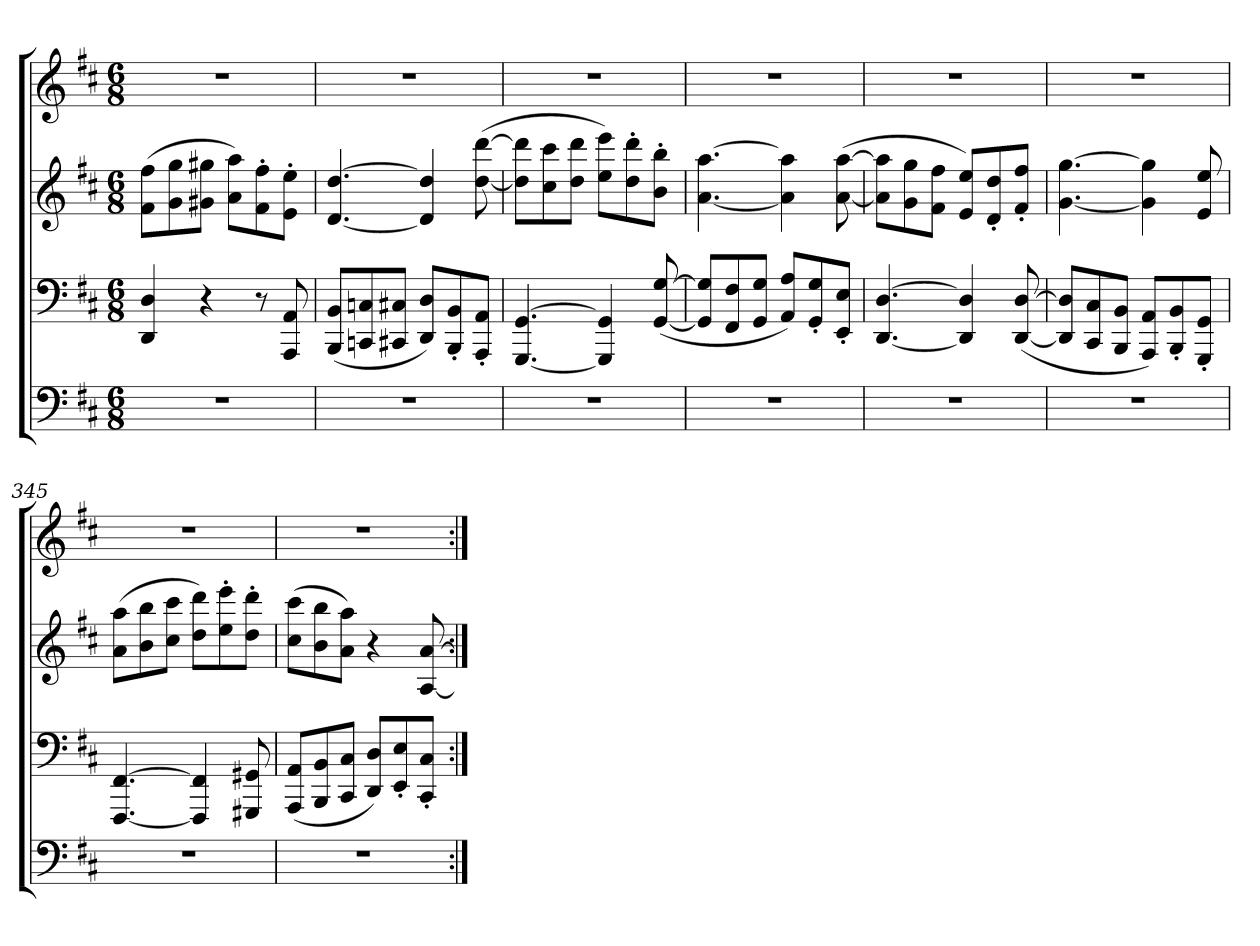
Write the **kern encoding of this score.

**kern	**kern	**kern	**kern
*part4	*part3	*part2	*part1
*staff4	*staff3	*staff2	*staff1
*clefF4	*clefF4	*clefG2	*clefG2
*k[f#c#]	*k[f#c#]	*k[f#c#]	*k[f#c#]
*D:	*D:	*D:	*D:
*M6/8	*M6/8	*M6/8	*M6/8
=	=	=	=
2.r	4DD 4D	(8f# 8ff#L	2.r
.	.	8g 8gg	.
.	4r	8g#X 8gg#XJ	.
.	.	8a 8aaL)	.
.	8r	8f#' 8ff#'	.
.	8AAA 8AA	8e' 8ee'J	.
=340	=340	=340	=340
2.r	(8BBB 8BBL	[4.d [4.dd	2.r
.	8CCn 8Cn	.	.
.	8CC#X 8C#XJ	.	.
.	8DD 8DL)	4d] 4dd]	.
.	8BBB' 8BB'	.	.
.	8AAA' 8AA'J	([8dd [8ddd	.
=341	=341	=341	=341
2.r	[4.GGG [4.GG	8dd] 8ddd]L	2.r
.	.	8cc# 8ccc#	.
.	.	8dd 8dddJ	.
.	4GGG] 4GG]	8ee 8eeeL)	.
.	.	8dd' 8ddd'	.
.	([8GG [8G	8b' 8bb'J	.
=342	=342	=342	=342
2.r	8GG] 8G]L	[4.a [4.aa	2.r
.	8FF# 8F#	.	.
.	8GG 8GJ	.	.
.	8AA 8AL)	4a] 4aa]	.
.	8GG' 8G'	.	.
.	8EE' 8E'J	([8a [8aa	.
=343	=343	=343	=343
2.r	[4.DD [4.D	8a] 8aa]L	2.r
.	.	8g 8gg	.
.	.	8f# 8ff#J	.
.	4DD] 4D]	8e 8eeL)	.
.	.	8d' 8dd'	.
.	([8DD [8D	8f#' 8ff#'J	.
=344	=344	=344	=344
2.r	8DD] 8D]L	[4.g [4.gg	2.r
.	8CC# 8C#	.	.
.	8BBB 8BBJ	.	.
.	8AAA 8AAL)	4g] 4gg]	.
.	8BBB' 8BB'	.	.
.	8GGG' 8GG'J	8e 8ee	.
=345	=345	=345	=345
2.r	[4.FFF# [4.FF#	(8a 8aaL	2.r
.	.	8b 8bb	.
.	.	8cc# 8ccc#J	.
.	4FFF#] 4FF#]	8dd 8dddL)	.
.	.	8ee' 8eee'	.
.	8GGG#X 8GG#X	8dd' 8ddd'J	.
=346	=346	=346	=346
2.r	(8AAA 8AAL	(8cc# 8ccc#L	2.r
.	8BBB 8BB	8b 8bb	.
.	8CC# 8C#J	8a 8aaJ)	.
.	8DD 8DL)	4r	.
.	8EE' 8E'	.	.
.	8CC#' 8C#'J	[8A [8a	.
=:|!	=:|!	=:|!	=:|!
*-	*-	*-	*-
